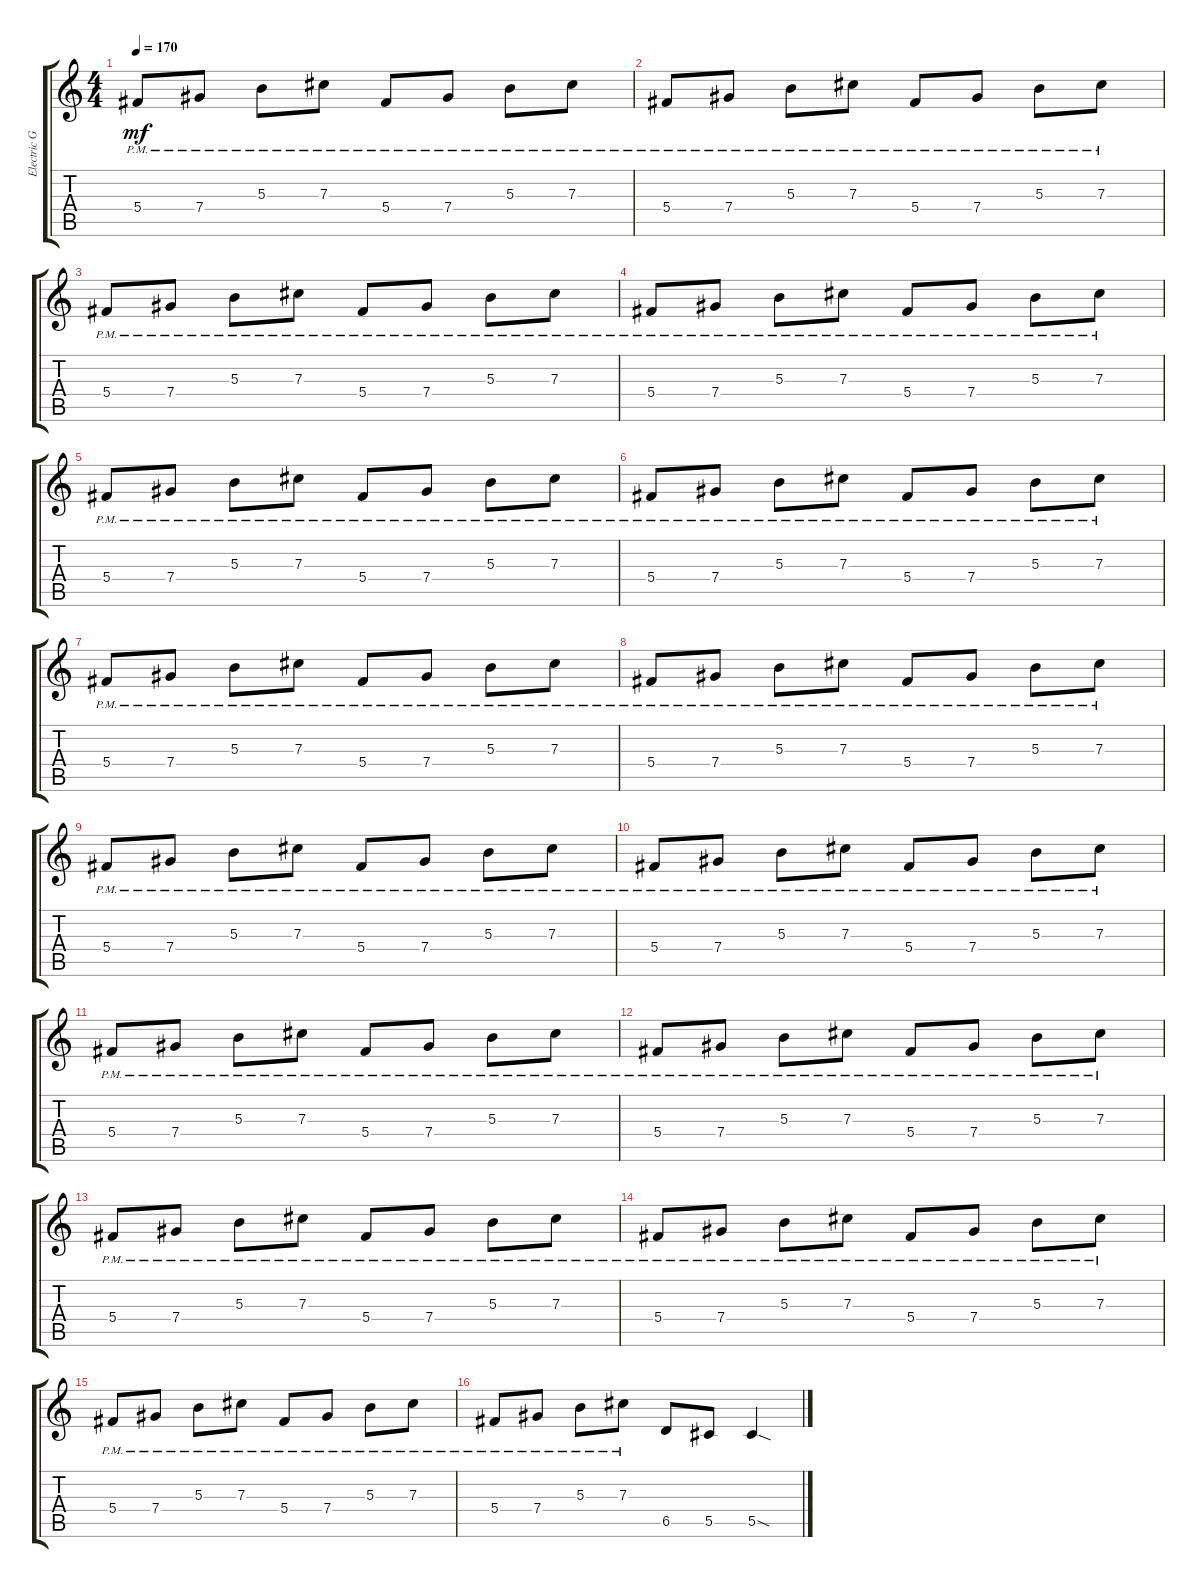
\track ("Electric Guitar" "Electric G") {instrument distortionguitar}
\staff {score tabs}
\tuning (Eb4 Bb3 Gb3 Db3 Ab2 Db2) {hide}
\ts (4 4)
\tempo 170
\clef g2
\ks c
5.4{pm}.8{dy mf} 7.4{pm}.8 5.3{pm}.8 7.3{pm}.8 5.4{pm}.8 7.4{pm}.8 5.3{pm}.8 7.3{pm}.8 |
5.4{pm}.8 7.4{pm}.8 5.3{pm}.8 7.3{pm}.8 5.4{pm}.8 7.4{pm}.8 5.3{pm}.8 7.3{pm}.8 |
5.4{pm}.8 7.4{pm}.8 5.3{pm}.8 7.3{pm}.8 5.4{pm}.8 7.4{pm}.8 5.3{pm}.8 7.3{pm}.8 |
5.4{pm}.8 7.4{pm}.8 5.3{pm}.8 7.3{pm}.8 5.4{pm}.8 7.4{pm}.8 5.3{pm}.8 7.3{pm}.8 |
5.4{pm}.8 7.4{pm}.8 5.3{pm}.8 7.3{pm}.8 5.4{pm}.8 7.4{pm}.8 5.3{pm}.8 7.3{pm}.8 |
5.4{pm}.8 7.4{pm}.8 5.3{pm}.8 7.3{pm}.8 5.4{pm}.8 7.4{pm}.8 5.3{pm}.8 7.3{pm}.8 |
5.4{pm}.8 7.4{pm}.8 5.3{pm}.8 7.3{pm}.8 5.4{pm}.8 7.4{pm}.8 5.3{pm}.8 7.3{pm}.8 |
5.4{pm}.8 7.4{pm}.8 5.3{pm}.8 7.3{pm}.8 5.4{pm}.8 7.4{pm}.8 5.3{pm}.8 7.3{pm}.8 |
5.4{pm}.8 7.4{pm}.8 5.3{pm}.8 7.3{pm}.8 5.4{pm}.8 7.4{pm}.8 5.3{pm}.8 7.3{pm}.8 |
5.4{pm}.8 7.4{pm}.8 5.3{pm}.8 7.3{pm}.8 5.4{pm}.8 7.4{pm}.8 5.3{pm}.8 7.3{pm}.8 |
5.4{pm}.8 7.4{pm}.8 5.3{pm}.8 7.3{pm}.8 5.4{pm}.8 7.4{pm}.8 5.3{pm}.8 7.3{pm}.8 |
5.4{pm}.8 7.4{pm}.8 5.3{pm}.8 7.3{pm}.8 5.4{pm}.8 7.4{pm}.8 5.3{pm}.8 7.3{pm}.8 |
5.4{pm}.8 7.4{pm}.8 5.3{pm}.8 7.3{pm}.8 5.4{pm}.8 7.4{pm}.8 5.3{pm}.8 7.3{pm}.8 |
5.4{pm}.8 7.4{pm}.8 5.3{pm}.8 7.3{pm}.8 5.4{pm}.8 7.4{pm}.8 5.3{pm}.8 7.3{pm}.8 |
5.4{pm}.8 7.4{pm}.8 5.3{pm}.8 7.3{pm}.8 5.4{pm}.8 7.4{pm}.8 5.3{pm}.8 7.3{pm}.8 |
5.4{pm}.8 7.4{pm}.8 5.3{pm}.8 7.3{pm}.8 6.5.8 5.5.8 5.5{sod}.4
